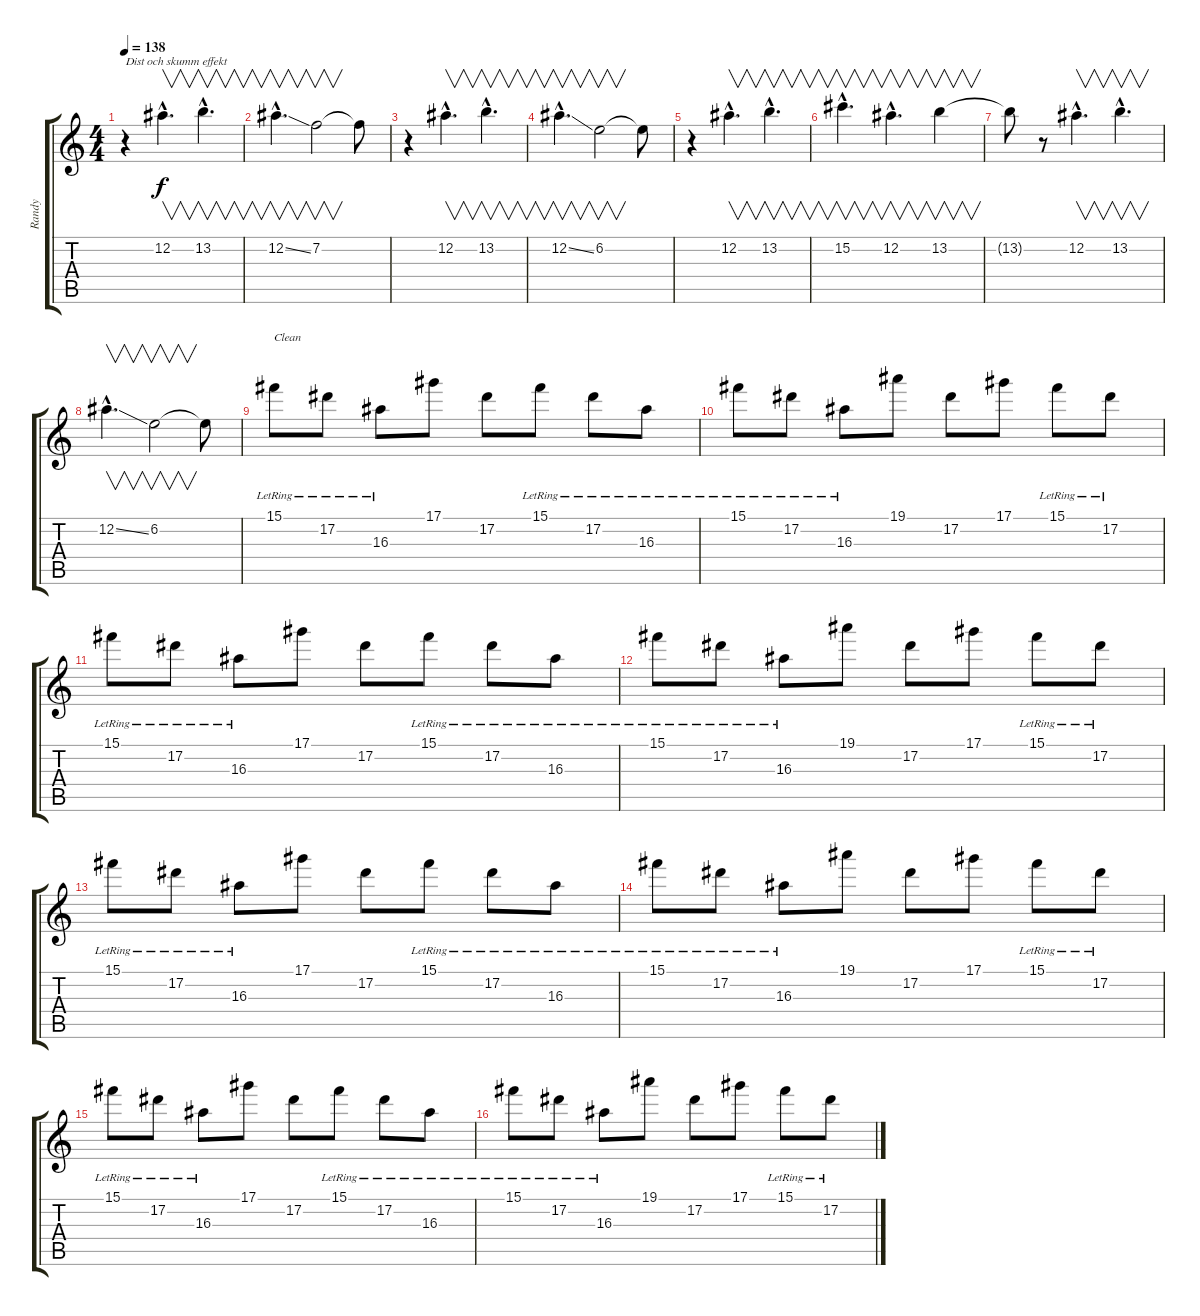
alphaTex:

\track ("Randy" "Randy") {instrument distortionguitar}
\staff {score tabs}
\tuning (Eb4 Bb3 Gb3 Db3 Ab2 Eb2) {hide}
\ts (4 4)
\tempo 138
\clef g2
\ks c
r.4{txt "Dist och skumm effekt" dy f volume 10 instrument distortionguitar} 12.2{hac}.4{v d} 13.2{hac}.4{v d} |
12.2{ss hac}.4{v d} 7.2.2{v} 7.2{t}.8 |
r.4 12.2{hac}.4{v d} 13.2{hac}.4{v d} |
12.2{ss hac}.4{v d} 6.2.2{v} 6.2{t}.8 |
r.4 12.2{hac}.4{v d} 13.2{hac}.4{v d} |
15.2{hac}.4{v d} 12.2{hac}.4{v d} 13.2.4{v} |
13.2{t}.8 r.8 12.2{hac}.4{v d} 13.2{hac}.4{v d} |
12.2{ss hac}.4{v d} 6.2.2{v} 6.2{t}.8 |
15.1{lr}.8{txt "Clean" volume 8 instrument electricguitarclean} 17.2{lr}.8 16.3{lr}.8 17.1.8 17.2.8 15.1{lr}.8 17.2{lr}.8 16.3{lr}.8 |
15.1{lr}.8 17.2{lr}.8 16.3{lr}.8 19.1.8 17.2.8 17.1.8 15.1{lr}.8 17.2{lr}.8 |
15.1{lr}.8 17.2{lr}.8 16.3{lr}.8 17.1.8 17.2.8 15.1{lr}.8 17.2{lr}.8 16.3{lr}.8 |
15.1{lr}.8 17.2{lr}.8 16.3{lr}.8 19.1.8 17.2.8 17.1.8 15.1{lr}.8 17.2{lr}.8 |
15.1{lr}.8 17.2{lr}.8 16.3{lr}.8 17.1.8 17.2.8 15.1{lr}.8 17.2{lr}.8 16.3{lr}.8 |
15.1{lr}.8 17.2{lr}.8 16.3{lr}.8 19.1.8 17.2.8 17.1.8 15.1{lr}.8 17.2{lr}.8 |
15.1{lr}.8 17.2{lr}.8 16.3{lr}.8 17.1.8 17.2.8 15.1{lr}.8 17.2{lr}.8 16.3{lr}.8 |
15.1{lr}.8 17.2{lr}.8 16.3{lr}.8 19.1.8 17.2.8 17.1.8 15.1{lr}.8 17.2{lr}.8
